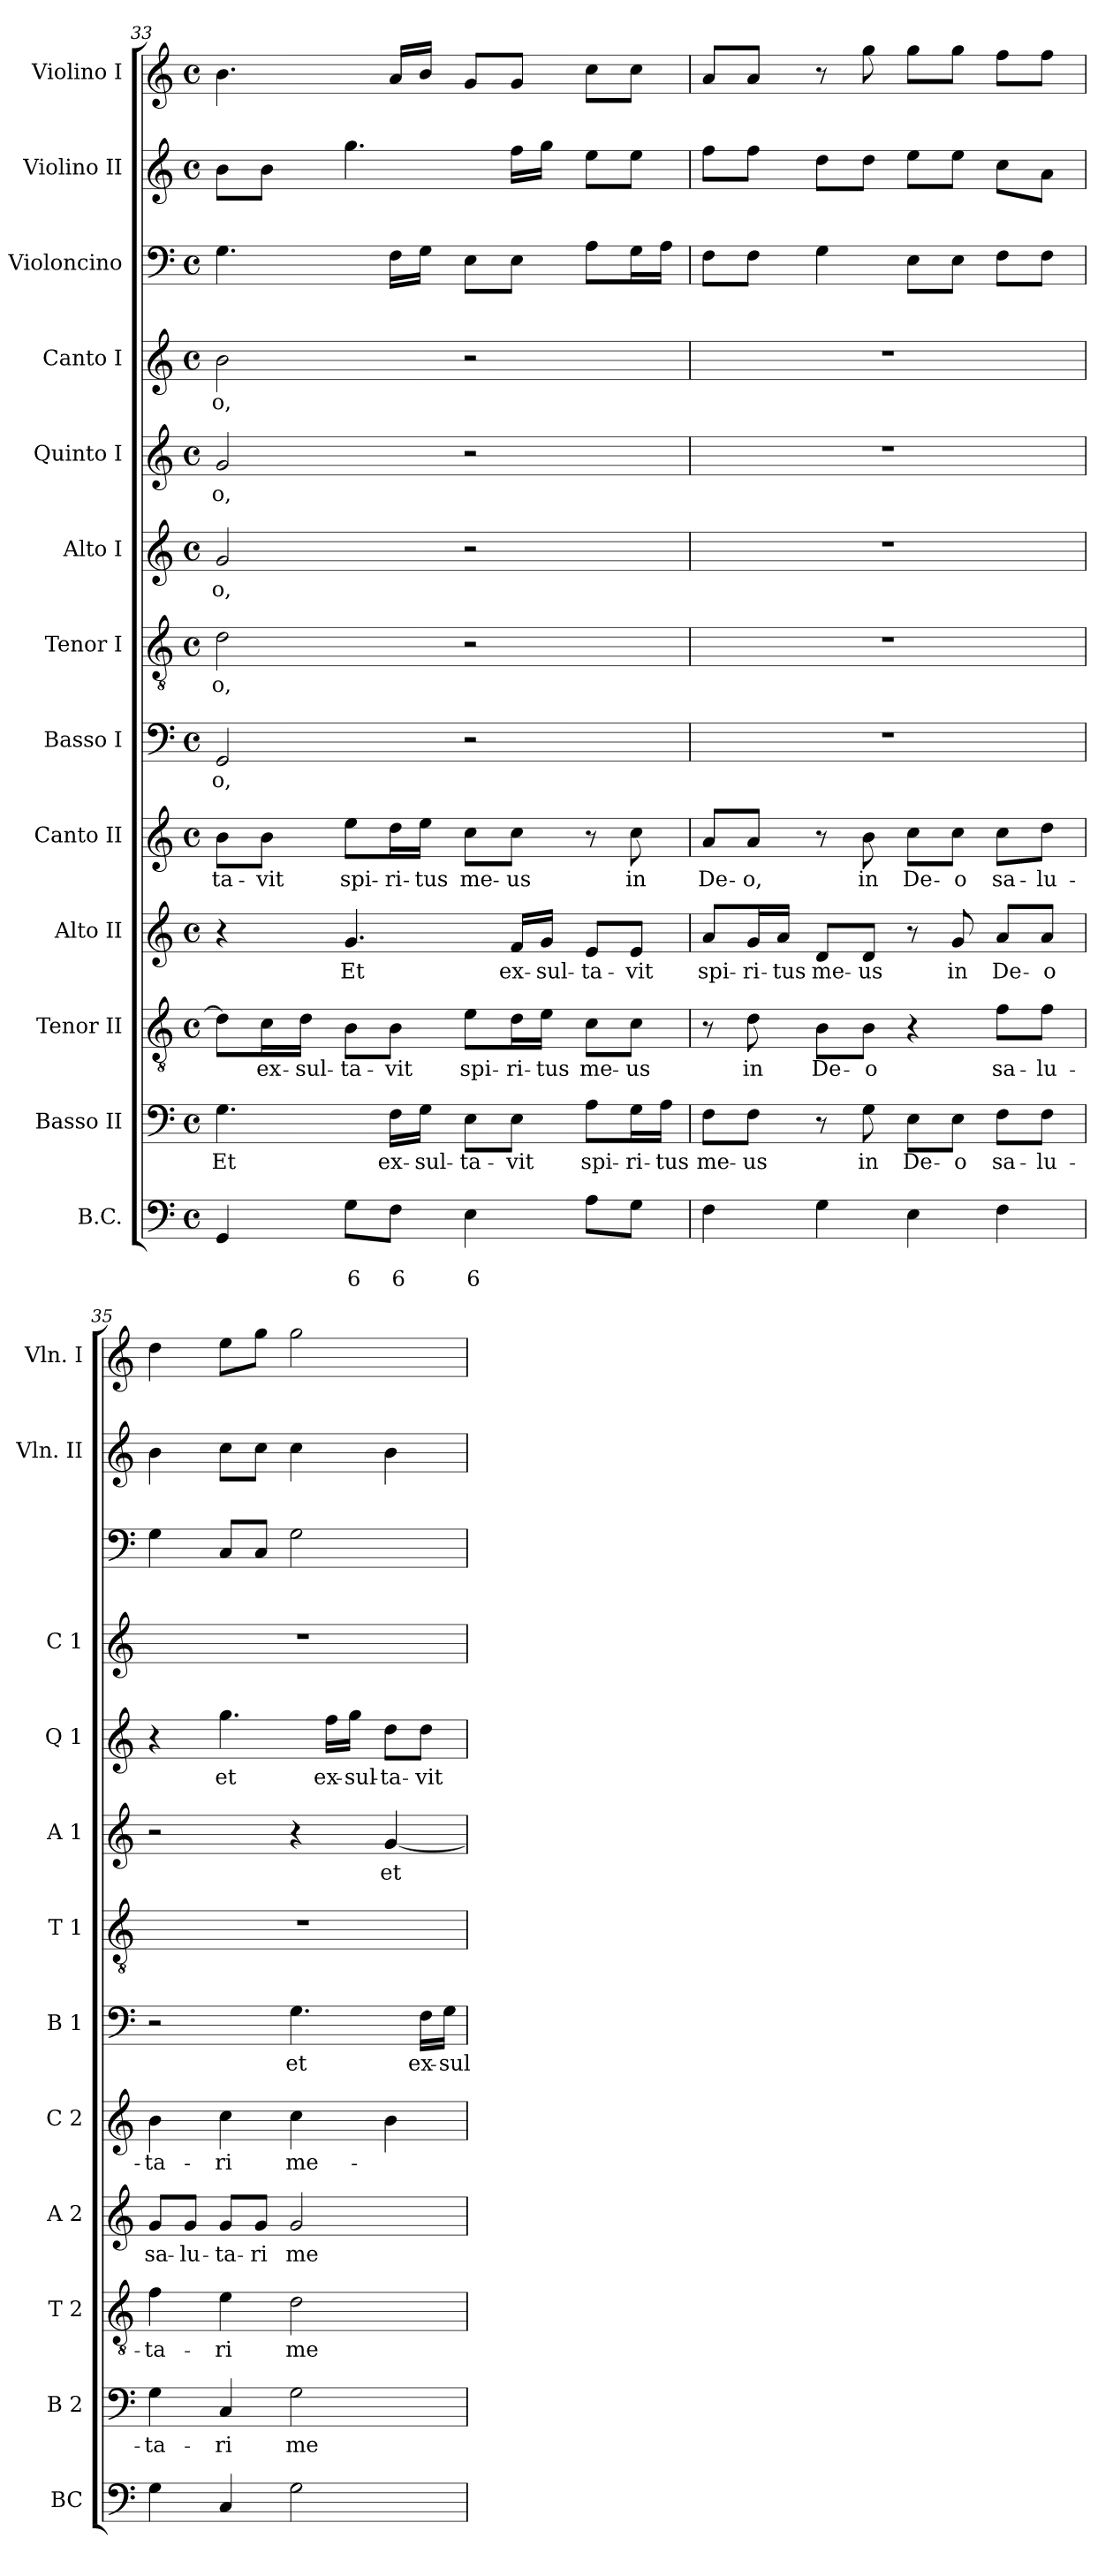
**kern	**text	**text	**kern	**text	**kern	**text	**kern	**text	**kern	**text	**kern	**text	**kern	**text	**kern	**text	**kern	**text	**kern	**text	**kern	**kern	**kern
*part13	*part13	*part13	*part12	*part12	*part11	*part11	*part10	*part10	*part9	*part9	*part8	*part8	*part7	*part7	*part6	*part6	*part5	*part5	*part4	*part4	*part3	*part2	*part1
*staff13	*staff13	*staff13	*staff12	*staff12	*staff11	*staff11	*staff10	*staff10	*staff9	*staff9	*staff8	*staff8	*staff7	*staff7	*staff6	*staff6	*staff5	*staff5	*staff4	*staff4	*staff3	*staff2	*staff1
*I"B.C.	*	*	*I"Basso II	*	*I"Tenor II	*	*I"Alto II	*	*I"Canto II	*	*I"Basso I	*	*I"Tenor I	*	*I"Alto I	*	*I"Quinto I	*	*I"Canto I	*	*I"Violoncino	*I"Violino II	*I"Violino I
*I'BC	*	*	*I'B 2	*	*I'T 2	*	*I'A 2	*	*I'C 2	*	*I'B 1	*	*I'T 1	*	*I'A 1	*	*I'Q 1	*	*I'C 1	*	*	*I'Vln. II	*I'Vln. I
*clefF4	*	*	*clefF4	*	*clefGv2	*	*clefG2	*	*clefG2	*	*clefF4	*	*clefGv2	*	*clefG2	*	*clefG2	*	*clefG2	*	*clefF4	*clefG2	*clefG2
*k[]	*	*	*k[]	*	*k[]	*	*k[]	*	*k[]	*	*k[]	*	*k[]	*	*k[]	*	*k[]	*	*k[]	*	*k[]	*k[]	*k[]
*C:	*	*	*C:	*	*C:	*	*C:	*	*C:	*	*C:	*	*C:	*	*C:	*	*C:	*	*C:	*	*C:	*C:	*C:
*M4/4	*	*	*M4/4	*	*M4/4	*	*M4/4	*	*M4/4	*	*M4/4	*	*M4/4	*	*M4/4	*	*M4/4	*	*M4/4	*	*M4/4	*M4/4	*M4/4
*met(c)	*	*	*met(c)	*	*met(c)	*	*met(c)	*	*met(c)	*	*met(c)	*	*met(c)	*	*met(c)	*	*met(c)	*	*met(c)	*	*met(c)	*met(c)	*met(c)
=33	=33	=33	=33	=33	=33	=33	=33	=33	=33	=33	=33	=33	=33	=33	=33	=33	=33	=33	=33	=33	=33	=33	=33
!	!	!	!	!LO:LY:b	!	!	!	!	!	!	!	!	!	!	!	!	!	!	!	!	!	!	!
!	!	!	!	!	!	!	!	!	!	!LO:LY:b	!	!	!	!	!	!	!	!	!	!	!	!	!
!	!	!	!	!	!	!	!	!	!	!	!	!LO:LY:b	!	!	!	!	!	!	!	!	!	!	!
!	!	!	!	!	!	!	!	!	!	!	!	!	!	!LO:LY:b	!	!	!	!	!	!	!	!	!
!	!	!	!	!	!	!	!	!	!	!	!	!	!	!	!	!LO:LY:b	!	!	!	!	!	!	!
!	!	!	!	!	!	!	!	!	!	!	!	!	!	!	!	!	!	!LO:LY:b	!	!	!	!	!
!	!	!	!	!	!	!	!	!	!	!	!	!	!	!	!	!	!	!	!	!LO:LY:b	!	!	!
4GG/	.	.	4.G\	Et	8d\L]	.	4r	.	8b\L	-ta-	2GG/	-o,	2d\	-o,	2g/	-o,	2g/	-o,	2b\	-o,	4.G\	8b\L	4.b\
!	!	!	!	!	!	!LO:LY:b	!	!	!	!	!	!	!	!	!	!	!	!	!	!	!	!	!
!	!	!	!	!	!	!	!	!	!	!LO:LY:b	!	!	!	!	!	!	!	!	!	!	!	!	!
.	.	.	.	.	16c\L	ex-	.	.	8b\J	-vit	.	.	.	.	.	.	.	.	.	.	.	8b\J	.
!	!	!	!	!	!	!LO:LY:b	!	!	!	!	!	!	!	!	!	!	!	!	!	!	!	!	!
.	.	.	.	.	16d\JJ	-sul-	.	.	.	.	.	.	.	.	.	.	.	.	.	.	.	.	.
!	!	!LO:LY:b	!	!	!	!	!	!	!	!	!	!	!	!	!	!	!	!	!	!	!	!	!
!	!	!	!	!	!	!LO:LY:b	!	!	!	!	!	!	!	!	!	!	!	!	!	!	!	!	!
!	!	!	!	!	!	!	!	!LO:LY:b	!	!	!	!	!	!	!	!	!	!	!	!	!	!	!
!	!	!	!	!	!	!	!	!	!	!LO:LY:b	!	!	!	!	!	!	!	!	!	!	!	!	!
8G\L	.	6	.	.	8B\L	-ta-	4.g/	Et	8ee\L	spi-	.	.	.	.	.	.	.	.	.	.	.	4.gg\	.
!	!	!LO:LY:b	!	!	!	!	!	!	!	!	!	!	!	!	!	!	!	!	!	!	!	!	!
!	!	!	!	!LO:LY:b	!	!	!	!	!	!	!	!	!	!	!	!	!	!	!	!	!	!	!
!	!	!	!	!	!	!LO:LY:b	!	!	!	!	!	!	!	!	!	!	!	!	!	!	!	!	!
!	!	!	!	!	!	!	!	!	!	!LO:LY:b	!	!	!	!	!	!	!	!	!	!	!	!	!
8F\J	.	6	16F\LL	ex-	8B\J	-vit	.	.	16dd\L	-ri-	.	.	.	.	.	.	.	.	.	.	16F\LL	.	16a/LL
!	!	!	!	!LO:LY:b	!	!	!	!	!	!	!	!	!	!	!	!	!	!	!	!	!	!	!
!	!	!	!	!	!	!	!	!	!	!LO:LY:b	!	!	!	!	!	!	!	!	!	!	!	!	!
.	.	.	16G\JJ	-sul-	.	.	.	.	16ee\JJ	-tus	.	.	.	.	.	.	.	.	.	.	16G\JJ	.	16b/JJ
!	!	!LO:LY:b	!	!	!	!	!	!	!	!	!	!	!	!	!	!	!	!	!	!	!	!	!
!	!	!	!	!LO:LY:b	!	!	!	!	!	!	!	!	!	!	!	!	!	!	!	!	!	!	!
!	!	!	!	!	!	!LO:LY:b	!	!	!	!	!	!	!	!	!	!	!	!	!	!	!	!	!
!	!	!	!	!	!	!	!	!	!	!LO:LY:b	!	!	!	!	!	!	!	!	!	!	!	!	!
4E\	.	6	8E\L	-ta-	8e\L	spi-	.	.	8cc\L	me-	2r	.	2r	.	2r	.	2r	.	2r	.	8E\L	.	8g/L
!	!	!	!	!LO:LY:b	!	!	!	!	!	!	!	!	!	!	!	!	!	!	!	!	!	!	!
!	!	!	!	!	!	!LO:LY:b	!	!	!	!	!	!	!	!	!	!	!	!	!	!	!	!	!
!	!	!	!	!	!	!	!	!LO:LY:b	!	!	!	!	!	!	!	!	!	!	!	!	!	!	!
!	!	!	!	!	!	!	!	!	!	!LO:LY:b	!	!	!	!	!	!	!	!	!	!	!	!	!
.	.	.	8E\J	-vit	16d\L	-ri-	16f/LL	ex-	8cc\J	-us	.	.	.	.	.	.	.	.	.	.	8E\J	16ff\LL	8g/J
!	!	!	!	!	!	!LO:LY:b	!	!	!	!	!	!	!	!	!	!	!	!	!	!	!	!	!
!	!	!	!	!	!	!	!	!LO:LY:b	!	!	!	!	!	!	!	!	!	!	!	!	!	!	!
.	.	.	.	.	16e\JJ	-tus	16g/JJ	-sul-	.	.	.	.	.	.	.	.	.	.	.	.	.	16gg\JJ	.
!	!	!	!	!LO:LY:b	!	!	!	!	!	!	!	!	!	!	!	!	!	!	!	!	!	!	!
!	!	!	!	!	!	!LO:LY:b	!	!	!	!	!	!	!	!	!	!	!	!	!	!	!	!	!
!	!	!	!	!	!	!	!	!LO:LY:b	!	!	!	!	!	!	!	!	!	!	!	!	!	!	!
8A\L	.	.	8A\L	spi-	8c\L	me-	8e/L	-ta-	8r	.	.	.	.	.	.	.	.	.	.	.	8A\L	8ee\L	8cc\L
!	!	!	!	!LO:LY:b	!	!	!	!	!	!	!	!	!	!	!	!	!	!	!	!	!	!	!
!	!	!	!	!	!	!LO:LY:b	!	!	!	!	!	!	!	!	!	!	!	!	!	!	!	!	!
!	!	!	!	!	!	!	!	!LO:LY:b	!	!	!	!	!	!	!	!	!	!	!	!	!	!	!
!	!	!	!	!	!	!	!	!	!	!LO:LY:b	!	!	!	!	!	!	!	!	!	!	!	!	!
8G\J	.	.	16G\L	-ri-	8c\J	-us	8e/J	-vit	8cc\	in	.	.	.	.	.	.	.	.	.	.	16G\L	8ee\J	8cc\J
!	!	!	!	!LO:LY:b	!	!	!	!	!	!	!	!	!	!	!	!	!	!	!	!	!	!	!
.	.	.	16A\JJ	-tus	.	.	.	.	.	.	.	.	.	.	.	.	.	.	.	.	16A\JJ	.	.
=34	=34	=34	=34	=34	=34	=34	=34	=34	=34	=34	=34	=34	=34	=34	=34	=34	=34	=34	=34	=34	=34	=34	=34
!	!	!	!	!LO:LY:b	!	!	!	!	!	!	!	!	!	!	!	!	!	!	!	!	!	!	!
!	!	!	!	!	!	!	!	!LO:LY:b	!	!	!	!	!	!	!	!	!	!	!	!	!	!	!
!	!	!	!	!	!	!	!	!	!	!LO:LY:b	!	!	!	!	!	!	!	!	!	!	!	!	!
4F\	.	.	8F\L	me-	8r	.	8a/L	spi-	8a/L	De-	1r	.	1r	.	1r	.	1r	.	1r	.	8F\L	8ff\L	8a/L
!	!	!	!	!LO:LY:b	!	!	!	!	!	!	!	!	!	!	!	!	!	!	!	!	!	!	!
!	!	!	!	!	!	!LO:LY:b	!	!	!	!	!	!	!	!	!	!	!	!	!	!	!	!	!
!	!	!	!	!	!	!	!	!LO:LY:b	!	!	!	!	!	!	!	!	!	!	!	!	!	!	!
!	!	!	!	!	!	!	!	!	!	!LO:LY:b	!	!	!	!	!	!	!	!	!	!	!	!	!
.	.	.	8F\J	-us	8d\	in	16g/L	-ri-	8a/J	-o,	.	.	.	.	.	.	.	.	.	.	8F\J	8ff\J	8a/J
!	!	!	!	!	!	!	!	!LO:LY:b	!	!	!	!	!	!	!	!	!	!	!	!	!	!	!
.	.	.	.	.	.	.	16a/JJ	-tus	.	.	.	.	.	.	.	.	.	.	.	.	.	.	.
!	!	!	!	!	!	!LO:LY:b	!	!	!	!	!	!	!	!	!	!	!	!	!	!	!	!	!
!	!	!	!	!	!	!	!	!LO:LY:b	!	!	!	!	!	!	!	!	!	!	!	!	!	!	!
4G\	.	.	8r	.	8B\L	De-	8d/L	me-	8r	.	.	.	.	.	.	.	.	.	.	.	4G\	8dd\L	8r
!	!	!	!	!LO:LY:b	!	!	!	!	!	!	!	!	!	!	!	!	!	!	!	!	!	!	!
!	!	!	!	!	!	!LO:LY:b	!	!	!	!	!	!	!	!	!	!	!	!	!	!	!	!	!
!	!	!	!	!	!	!	!	!LO:LY:b	!	!	!	!	!	!	!	!	!	!	!	!	!	!	!
!	!	!	!	!	!	!	!	!	!	!LO:LY:b	!	!	!	!	!	!	!	!	!	!	!	!	!
.	.	.	8G\	in	8B\J	-o	8d/J	-us	8b\	in	.	.	.	.	.	.	.	.	.	.	.	8dd\J	8gg\
!	!	!	!	!LO:LY:b	!	!	!	!	!	!	!	!	!	!	!	!	!	!	!	!	!	!	!
!	!	!	!	!	!	!	!	!	!	!LO:LY:b	!	!	!	!	!	!	!	!	!	!	!	!	!
4E\	.	.	8E\L	De-	4r	.	8r	.	8cc\L	De-	.	.	.	.	.	.	.	.	.	.	8E\L	8ee\L	8gg\L
!	!	!	!	!LO:LY:b	!	!	!	!	!	!	!	!	!	!	!	!	!	!	!	!	!	!	!
!	!	!	!	!	!	!	!	!LO:LY:b	!	!	!	!	!	!	!	!	!	!	!	!	!	!	!
!	!	!	!	!	!	!	!	!	!	!LO:LY:b	!	!	!	!	!	!	!	!	!	!	!	!	!
.	.	.	8E\J	-o	.	.	8g/	in	8cc\J	-o	.	.	.	.	.	.	.	.	.	.	8E\J	8ee\J	8gg\J
!	!	!	!	!LO:LY:b	!	!	!	!	!	!	!	!	!	!	!	!	!	!	!	!	!	!	!
!	!	!	!	!	!	!LO:LY:b	!	!	!	!	!	!	!	!	!	!	!	!	!	!	!	!	!
!	!	!	!	!	!	!	!	!LO:LY:b	!	!	!	!	!	!	!	!	!	!	!	!	!	!	!
!	!	!	!	!	!	!	!	!	!	!LO:LY:b	!	!	!	!	!	!	!	!	!	!	!	!	!
4F\	.	.	8F\L	sa-	8f\L	sa-	8a/L	De-	8cc\L	sa-	.	.	.	.	.	.	.	.	.	.	8F\L	8cc\L	8ff\L
!	!	!	!	!LO:LY:b	!	!	!	!	!	!	!	!	!	!	!	!	!	!	!	!	!	!	!
!	!	!	!	!	!	!LO:LY:b	!	!	!	!	!	!	!	!	!	!	!	!	!	!	!	!	!
!	!	!	!	!	!	!	!	!LO:LY:b	!	!	!	!	!	!	!	!	!	!	!	!	!	!	!
!	!	!	!	!	!	!	!	!	!	!LO:LY:b	!	!	!	!	!	!	!	!	!	!	!	!	!
.	.	.	8F\J	-lu-	8f\J	-lu-	8a/J	-o	8dd\J	-lu-	.	.	.	.	.	.	.	.	.	.	8F\J	8a\J	8ff\J
!!LO:PB:g=z
=35	=35	=35	=35	=35	=35	=35	=35	=35	=35	=35	=35	=35	=35	=35	=35	=35	=35	=35	=35	=35	=35	=35	=35
!	!	!	!	!LO:LY:b	!	!	!	!	!	!	!	!	!	!	!	!	!	!	!	!	!	!	!
!	!	!	!	!	!	!LO:LY:b	!	!	!	!	!	!	!	!	!	!	!	!	!	!	!	!	!
!	!	!	!	!	!	!	!	!LO:LY:b	!	!	!	!	!	!	!	!	!	!	!	!	!	!	!
!	!	!	!	!	!	!	!	!	!	!LO:LY:b	!	!	!	!	!	!	!	!	!	!	!	!	!
4G\	.	.	4G\	-ta-	4f\	-ta-	8g/L	sa-	4b\	-ta-	2r	.	1r	.	2r	.	4r	.	1r	.	4G\	4b\	4dd\
!	!	!	!	!	!	!	!	!LO:LY:b	!	!	!	!	!	!	!	!	!	!	!	!	!	!	!
.	.	.	.	.	.	.	8g/J	-lu-	.	.	.	.	.	.	.	.	.	.	.	.	.	.	.
!	!	!	!	!LO:LY:b	!	!	!	!	!	!	!	!	!	!	!	!	!	!	!	!	!	!	!
!	!	!	!	!	!	!LO:LY:b	!	!	!	!	!	!	!	!	!	!	!	!	!	!	!	!	!
!	!	!	!	!	!	!	!	!LO:LY:b	!	!	!	!	!	!	!	!	!	!	!	!	!	!	!
!	!	!	!	!	!	!	!	!	!	!LO:LY:b	!	!	!	!	!	!	!	!	!	!	!	!	!
!	!	!	!	!	!	!	!	!	!	!	!	!	!	!	!	!	!	!LO:LY:b	!	!	!	!	!
4C/	.	.	4C/	-ri	4e\	-ri	8g/L	-ta-	4cc\	-ri	.	.	.	.	.	.	4.gg\	et	.	.	8C/L	8cc\L	8ee\L
!	!	!	!	!	!	!	!	!LO:LY:b	!	!	!	!	!	!	!	!	!	!	!	!	!	!	!
.	.	.	.	.	.	.	8g/J	-ri	.	.	.	.	.	.	.	.	.	.	.	.	8C/J	8cc\J	8gg\J
!	!	!	!	!LO:LY:b	!	!	!	!	!	!	!	!	!	!	!	!	!	!	!	!	!	!	!
!	!	!	!	!	!	!LO:LY:b	!	!	!	!	!	!	!	!	!	!	!	!	!	!	!	!	!
!	!	!	!	!	!	!	!	!LO:LY:b	!	!	!	!	!	!	!	!	!	!	!	!	!	!	!
!	!	!	!	!	!	!	!	!	!	!LO:LY:b	!	!	!	!	!	!	!	!	!	!	!	!	!
!	!	!	!	!	!	!	!	!	!	!	!	!LO:LY:b	!	!	!	!	!	!	!	!	!	!	!
2G\	.	.	2G\	me-	2d\	me-	2g/	me-	4cc\	me-	4.G\	et	.	.	4r	.	.	.	.	.	2G\	4cc\	2gg\
!	!	!	!	!	!	!	!	!	!	!	!	!	!	!	!	!	!	!LO:LY:b	!	!	!	!	!
.	.	.	.	.	.	.	.	.	.	.	.	.	.	.	.	.	16ff\LL	ex-	.	.	.	.	.
!	!	!	!	!	!	!	!	!	!	!	!	!	!	!	!	!	!	!LO:LY:b	!	!	!	!	!
.	.	.	.	.	.	.	.	.	.	.	.	.	.	.	.	.	16gg\JJ	-sul-	.	.	.	.	.
!	!	!	!	!	!	!	!	!	!	!	!	!	!	!	!	!LO:LY:b	!	!	!	!	!	!	!
!	!	!	!	!	!	!	!	!	!	!	!	!	!	!	!	!	!	!LO:LY:b	!	!	!	!	!
.	.	.	.	.	.	.	.	.	4b\	.	.	.	.	.	[4g/	et	8dd\L	-ta-	.	.	.	4b\	.
!	!	!	!	!	!	!	!	!	!	!	!	!LO:LY:b	!	!	!	!	!	!	!	!	!	!	!
!	!	!	!	!	!	!	!	!	!	!	!	!	!	!	!	!	!	!LO:LY:b	!	!	!	!	!
.	.	.	.	.	.	.	.	.	.	.	16F\LL	ex-	.	.	.	.	8dd\J	-vit	.	.	.	.	.
!	!	!	!	!	!	!	!	!	!	!	!	!LO:LY:b	!	!	!	!	!	!	!	!	!	!	!
.	.	.	.	.	.	.	.	.	.	.	16G\JJ	-sul-	.	.	.	.	.	.	.	.	.	.	.
=	=	=	=	=	=	=	=	=	=	=	=	=	=	=	=	=	=	=	=	=	=	=	=
*-	*-	*-	*-	*-	*-	*-	*-	*-	*-	*-	*-	*-	*-	*-	*-	*-	*-	*-	*-	*-	*-	*-	*-
